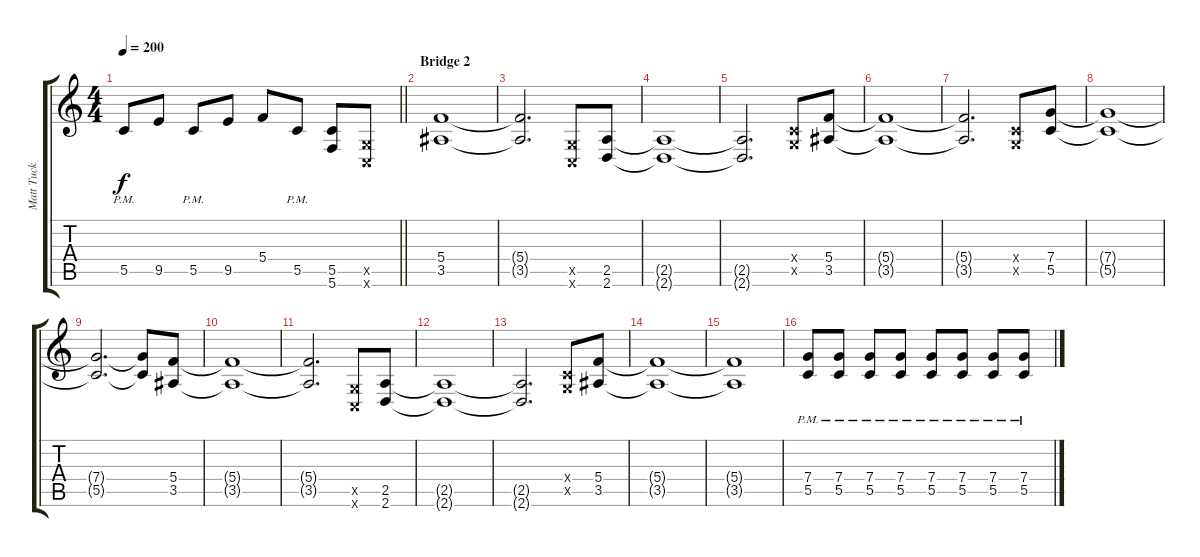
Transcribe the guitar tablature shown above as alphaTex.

\track ("Matt Tuck" "Matt Tuck") {instrument distortionguitar}
\staff {score tabs}
\tuning (D4 A3 F3 C3 G2 C2) {hide}
\ts (4 4)
\tempo 200
\clef g2
\barLineRight lightlight
\ks c
5.5{pm}.8{dy f} 9.5.8 5.5{pm}.8 9.5.8 5.4.8 5.5{pm}.8 (5.5 5.6).8 (0.5{x} 0.6{x}).8 |
\section ("" "Bridge 2")
(5.4 3.5).1 |
(5.4{t} 3.5{t}).2{d} (0.5{x} 0.6{x}).8 (2.5 2.6).8 |
(2.5{t} 2.6{t}).1 |
(2.5{t} 2.6{t}).2{d} (0.4{x} 0.5{x}).8 (5.4 3.5).8 |
(5.4{t} 3.5{t}).1 |
(5.4{t} 3.5{t}).2{d} (0.4{x} 0.5{x}).8 (7.4 5.5).8 |
(7.4{t} 5.5{t}).1 |
(7.4{t} 5.5{t}).2{d} (7.4{t} 5.5{t}).8 (5.4 3.5).8 |
(5.4{t} 3.5{t}).1 |
(5.4{t} 3.5{t}).2{d} (0.5{x} 0.6{x}).8 (2.5 2.6).8 |
(2.5{t} 2.6{t}).1 |
(2.5{t} 2.6{t}).2{d} (0.4{x} 0.5{x}).8 (5.4 3.5).8 |
(5.4{t} 3.5{t}).1 |
(5.4{t} 3.5{t}).1 |
(7.4{pm} 5.5{pm}).8 (7.4{pm} 5.5{pm}).8 (7.4{pm} 5.5{pm}).8 (7.4{pm} 5.5{pm}).8 (7.4{pm} 5.5{pm}).8 (7.4{pm} 5.5{pm}).8 (7.4{pm} 5.5{pm}).8 (7.4{pm} 5.5{pm}).8
